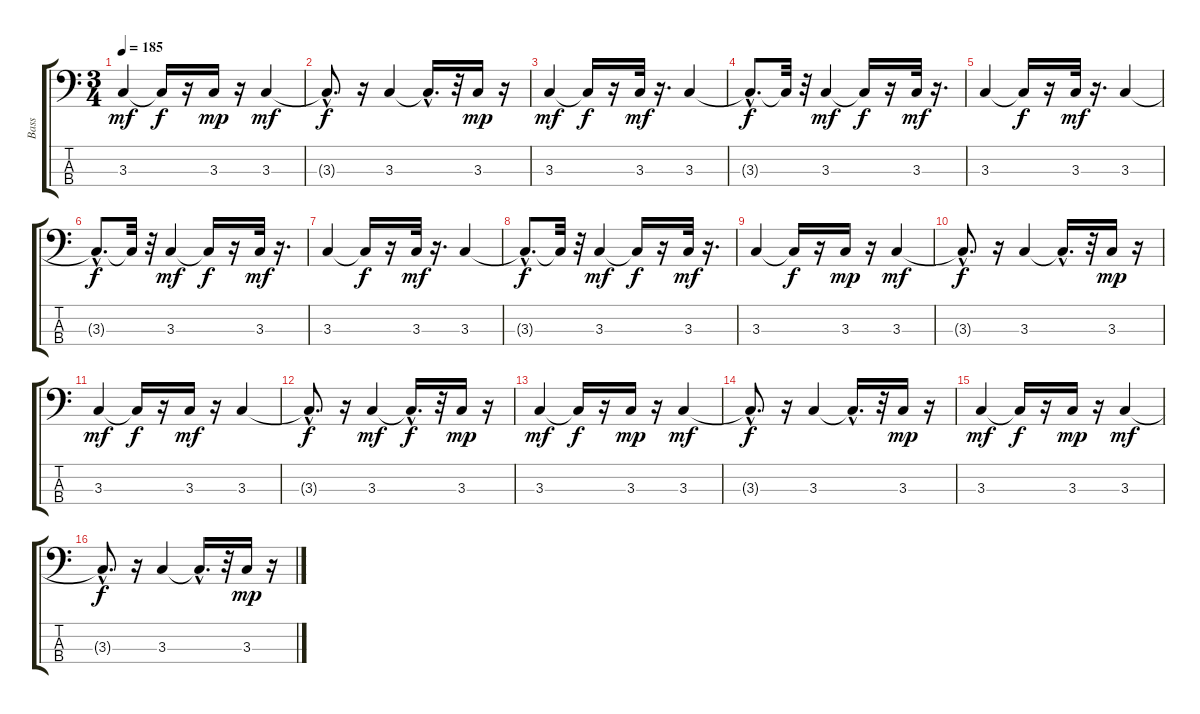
\track ("Bass   " "Bass   ") {instrument slapbass1}
\staff {score tabs}
\tuning (G2 D2 A1 E1) {hide}
\ts (3 4)
\tempo 185
\clef f4
\ks c
3.3.4{dy mf} 3.3{t}.16{dy f} r.16 3.3.16{dy mp} r.16 3.3.4{dy mf} |
3.3{hac t}.8{d dy f} r.16 3.3.4 3.3{hac t}.16{d} r.32 3.3.16{dy mp} r.16 |
3.3.4{dy mf} 3.3{t}.16{dy f} r.16 3.3.32{dy mf} r.16{d} 3.3.4 |
3.3{hac t}.8{d dy f} 3.3{t}.32 r.32 3.3.4{dy mf} 3.3{t}.16{dy f} r.16 3.3.32{dy mf} r.16{d} |
3.3.4 3.3{t}.16{dy f} r.16 3.3.32{dy mf} r.16{d} 3.3.4 |
3.3{hac t}.8{d dy f} 3.3{t}.32 r.32 3.3.4{dy mf} 3.3{t}.16{dy f} r.16 3.3.32{dy mf} r.16{d} |
3.3.4 3.3{t}.16{dy f} r.16 3.3.32{dy mf} r.16{d} 3.3.4 |
3.3{hac t}.8{d dy f} 3.3{t}.32 r.32 3.3.4{dy mf} 3.3{t}.16{dy f} r.16 3.3.32{dy mf} r.16{d} |
3.3.4 3.3{t}.16{dy f} r.16 3.3.16{dy mp} r.16 3.3.4{dy mf} |
3.3{hac t}.8{d dy f} r.16 3.3.4 3.3{hac t}.16{d} r.32 3.3.16{dy mp} r.16 |
3.3.4{dy mf} 3.3{t}.16{dy f} r.16 3.3.16{dy mf} r.16 3.3.4 |
3.3{hac t}.8{d dy f} r.16 3.3.4{dy mf} 3.3{hac t}.16{d dy f} r.32 3.3.16{dy mp} r.16 |
3.3.4{dy mf} 3.3{t}.16{dy f} r.16 3.3.16{dy mp} r.16 3.3.4{dy mf} |
3.3{hac t}.8{d dy f} r.16 3.3.4 3.3{hac t}.16{d} r.32 3.3.16{dy mp} r.16 |
3.3.4{dy mf} 3.3{t}.16{dy f} r.16 3.3.16{dy mp} r.16 3.3.4{dy mf} |
3.3{hac t}.8{d dy f} r.16 3.3.4 3.3{hac t}.16{d} r.32 3.3.16{dy mp} r.16
